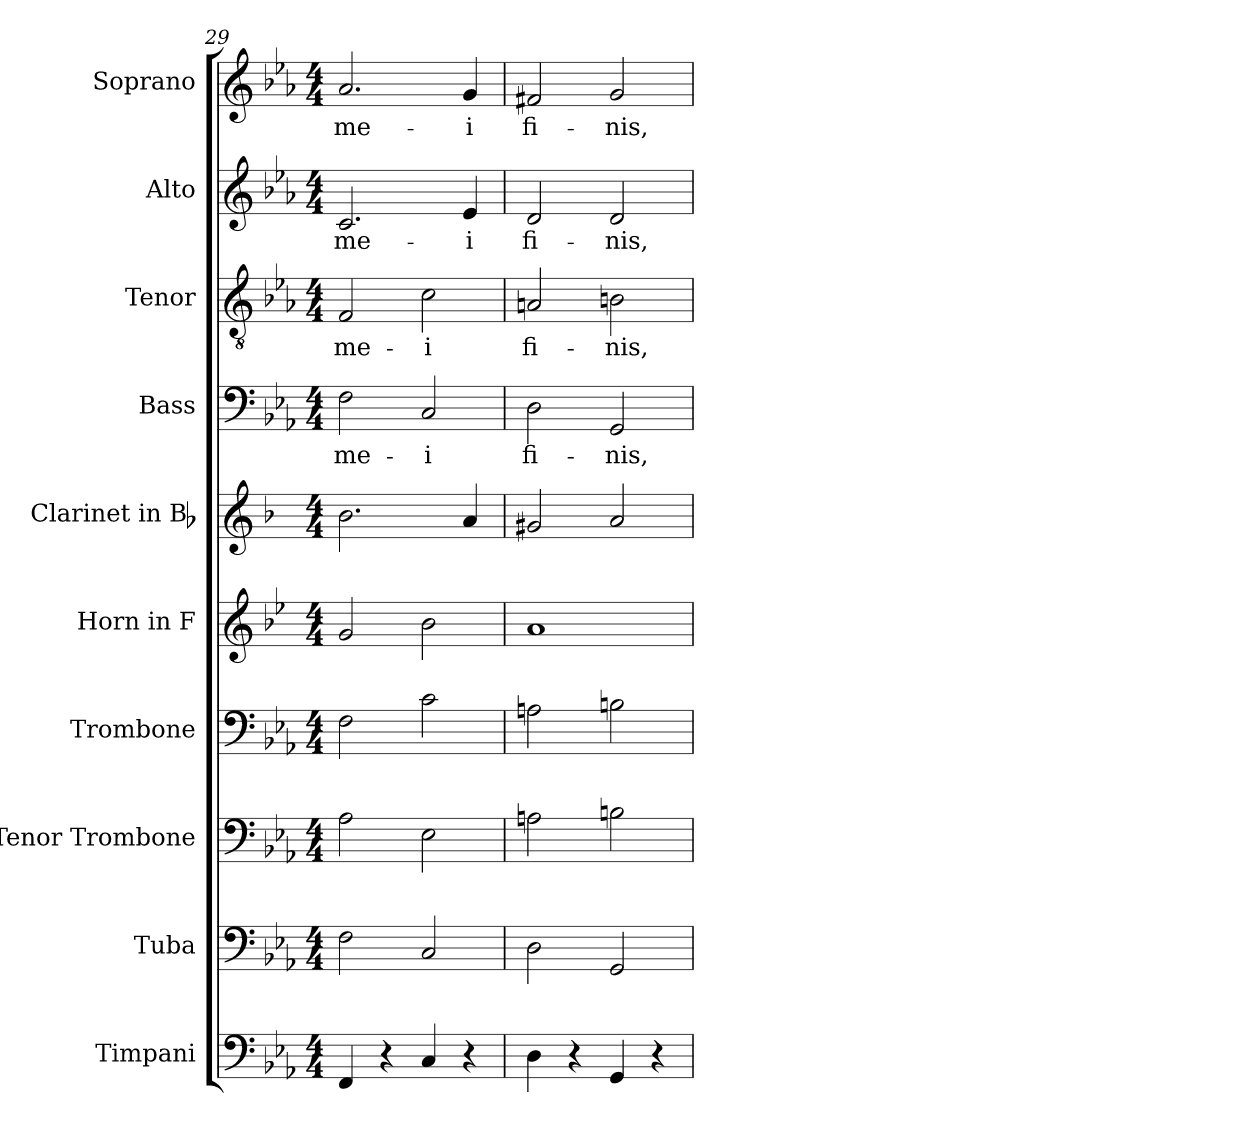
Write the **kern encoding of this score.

**kern	**kern	**kern	**kern	**kern	**kern	**kern	**text	**kern	**text	**kern	**text	**kern	**text
*part10	*part9	*part8	*part7	*part6	*part5	*part4	*part4	*part3	*part3	*part2	*part2	*part1	*part1
*staff10	*staff9	*staff8	*staff7	*staff6	*staff5	*staff4	*staff4	*staff3	*staff3	*staff2	*staff2	*staff1	*staff1
*I"Timpani	*I"Tuba	*I"Tenor Trombone	*I"Trombone	*I"Horn in F	*I"Clarinet in Bb	*I"Bass	*	*I"Tenor	*	*I"Alto	*	*I"Soprano	*
*I'Timp.	*I'Tba.	*I'Ten. Tbn.	*I'Tbn.	*I'Hn.	*I'Cl.	*I'B.	*	*I'T.	*	*I'A.	*	*I'S.	*
*clefF4	*clefF4	*clefF4	*clefF4	*clefG2	*clefG2	*clefF4	*	*clefGv2	*	*clefG2	*	*clefG2	*
*	*	*	*	*ITrd4c7	*ITrd1c2	*	*	*ITrd7c12	*	*	*	*	*
*k[b-e-a-]	*k[b-e-a-]	*k[b-e-a-]	*k[b-e-a-]	*k[b-e-a-]	*k[b-e-a-]	*k[b-e-a-]	*	*k[b-e-a-]	*	*k[b-e-a-]	*	*k[b-e-a-]	*
*c:	*c:	*c:	*c:	*c:	*c:	*c:	*	*c:	*	*c:	*	*c:	*
*M4/4	*M4/4	*M4/4	*M4/4	*M4/4	*M4/4	*M4/4	*	*M4/4	*	*M4/4	*	*M4/4	*
=29	=29	=29	=29	=29	=29	=29	=29	=29	=29	=29	=29	=29	=29
!	!	!	!	!	!	!	!LO:LY:b:color=#000000	!	!	!	!	!	!
!	!	!	!	!	!	!	!	!	!LO:LY:b:color=#000000	!	!	!	!
!	!	!	!	!	!	!	!	!	!	!	!LO:LY:b:color=#000000	!	!
!	!	!	!	!	!	!	!	!	!	!	!	!	!LO:LY:b:color=#000000
4FFi/	2Fi\	2A-i\	2Fi\	2ci/	2.a-i\	2Fi\	me-	2FFi/	me-	2.ci/	me-	2.a-i/	me-
4r	.	.	.	.	.	.	.	.	.	.	.	.	.
!	!	!	!	!	!	!	!LO:LY:b:color=#000000	!	!	!	!	!	!
!	!	!	!	!	!	!	!	!	!LO:LY:b:color=#000000	!	!	!	!
4Ci/	2Ci/	2E-i\	2ci\	2e-i\	.	2Ci/	-i	2Ci\	-i	.	.	.	.
!	!	!	!	!	!	!	!	!	!	!	!LO:LY:b:color=#000000	!	!
!	!	!	!	!	!	!	!	!	!	!	!	!	!LO:LY:b:color=#000000
4r	.	.	.	.	4gi/	.	.	.	.	4e-i/	-i	4gi/	-i
=30	=30	=30	=30	=30	=30	=30	=30	=30	=30	=30	=30	=30	=30
!	!	!	!	!	!	!	!LO:LY:b:color=#000000	!	!	!	!	!	!
!	!	!	!	!	!	!	!	!	!LO:LY:b:color=#000000	!	!	!	!
!	!	!	!	!	!	!	!	!	!	!	!LO:LY:b:color=#000000	!	!
!	!	!	!	!	!	!	!	!	!	!	!	!	!LO:LY:b:color=#000000
4Di\	2Di\	2Ani\	2Ani\	1di	2f#Xi/	2Di\	fi-	2AAni/	fi-	2di/	fi-	2f#Xi/	fi-
4r	.	.	.	.	.	.	.	.	.	.	.	.	.
!	!	!	!	!	!	!	!LO:LY:b:color=#000000	!	!	!	!	!	!
!	!	!	!	!	!	!	!	!	!LO:LY:b:color=#000000	!	!	!	!
!	!	!	!	!	!	!	!	!	!	!	!LO:LY:b:color=#000000	!	!
!	!	!	!	!	!	!	!	!	!	!	!	!	!LO:LY:b:color=#000000
4GGi/	2GGi/	2Bni\	2Bni\	.	2gi/	2GGi/	-nis,	2BBni\	-nis,	2di/	-nis,	2gi/	-nis,
4r	.	.	.	.	.	.	.	.	.	.	.	.	.
=	=	=	=	=	=	=	=	=	=	=	=	=	=
*-	*-	*-	*-	*-	*-	*-	*-	*-	*-	*-	*-	*-	*-
